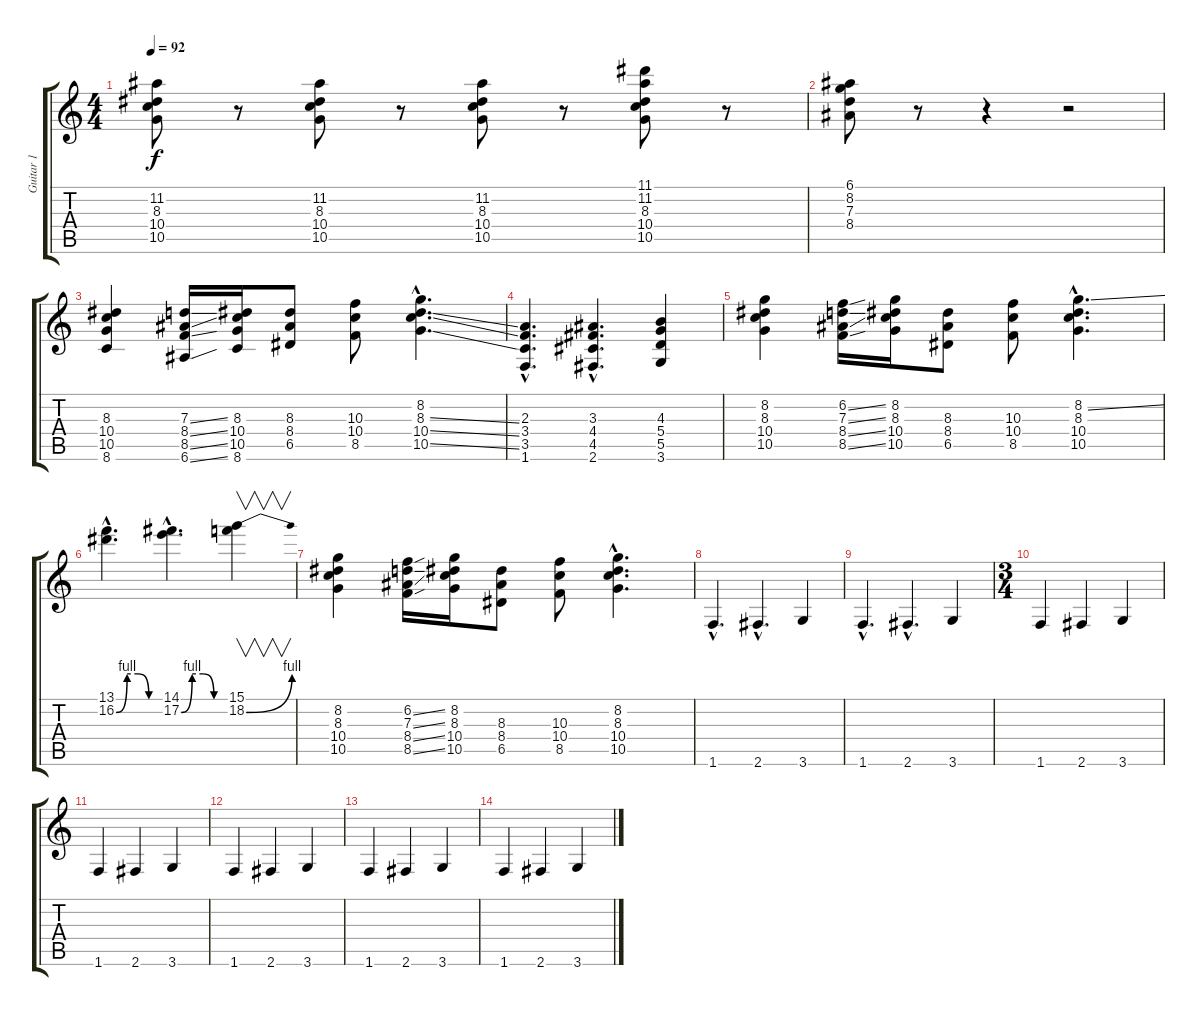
\track ("Guitar 1" "Guitar 1") {instrument overdrivenguitar}
\staff {score tabs}
\tuning (E4 B3 G3 D3 A2 E2) {hide}
\ts (4 4)
\tempo 92
\clef g2
\ks c
(11.2 8.3 10.4 10.5).8{dy f} r.8 (11.2 8.3 10.4 10.5).8 r.8 (11.2 8.3 10.4 10.5).8 r.8 (11.1 11.2 8.3 10.4 10.5).8 r.8 |
(6.1 8.2 7.3 8.4).8 r.8 r.4 r.2 |
(8.3 10.4 10.5 8.6).4 (7.3{ss} 8.4{ss} 8.5{ss} 6.6{ss}).16 (8.3 10.4 10.5 8.6).16 (8.3 8.4 6.5).8 (10.3 10.4 8.5).8 (8.2{hac} 8.3{ss hac} 10.4{ss hac} 10.5{ss hac}).4{d} |
(2.3{hac} 3.4{hac} 3.5{hac} 1.6{hac}).4{d} (3.3{hac} 4.4{hac} 4.5{hac} 2.6{hac}).4{d} (4.3 5.4 5.5 3.6).4 |
(8.2 8.3 10.4 10.5).4 (6.2{ss} 7.3{ss} 8.4{ss} 8.5{ss}).16 (8.2 8.3 10.4 10.5).16 (8.3 8.4 6.5).8 (10.3 10.4 8.5).8 (8.2{ss hac} 8.3{hac} 10.4{hac} 10.5{hac}).4{d} |
(13.1{hac} 16.2{be (custom 0 0 15 4 30 4 45 0 60 0) hac}).4{d} (14.1{hac} 17.2{be (custom 0 0 15 4 30 4 45 0 60 0) hac}).4{d} (15.1 18.2{be (bend 0 0 60 4)}).4{v} |
(8.2 8.3 10.4 10.5).4 (6.2{ss} 7.3{ss} 8.4{ss} 8.5{ss}).16 (8.2 8.3 10.4 10.5).16 (8.3 8.4 6.5).8 (10.3 10.4 8.5).8 (8.2{hac} 8.3{hac} 10.4{hac} 10.5{hac}).4{d} |
1.6{hac}.4{d} 2.6{hac}.4{d} 3.6.4 |
1.6{hac}.4{d} 2.6{hac}.4{d} 3.6.4 |
\ts (3 4)
1.6.4 2.6.4 3.6.4 |
1.6.4 2.6.4 3.6.4 |
1.6.4 2.6.4 3.6.4 |
1.6.4 2.6.4 3.6.4 |
1.6.4 2.6.4 3.6.4
